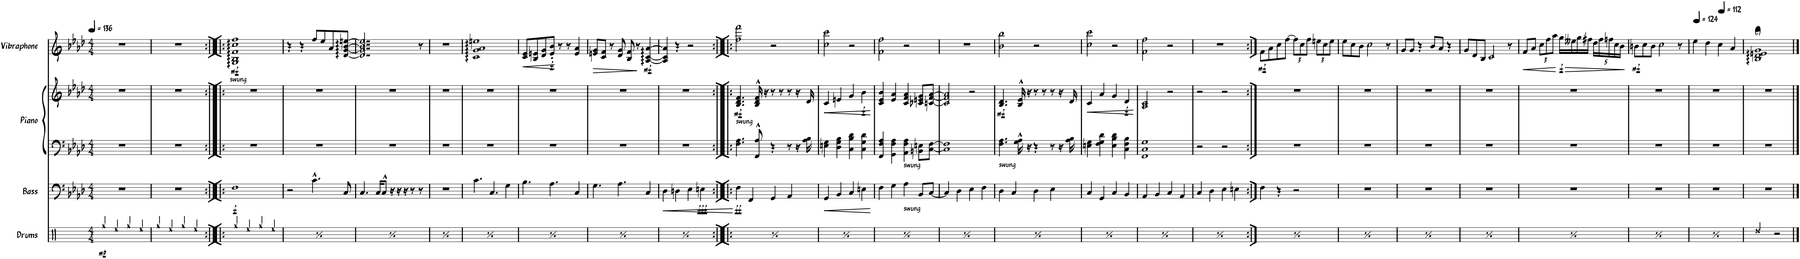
**kern	**dynam	**kern	**dynam	**kern	**kern	**dynam	**kern	**dynam
*part4	*part4	*part3	*part3	*part2	*part2	*part2	*part1	*part1
*staff5	*staff5	*staff4	*staff4	*staff3	*staff2	*staff2/3	*staff1	*staff1
*I"Drums	*	*I"Bass	*	*I"Piano	*	*	*I"Vibraphone	*
*I'Drums	*	*I'Bass	*	*I'Piano	*	*	*I'Vib.	*
*clefX	*	*clefF4	*	*clefF4	*clefG2	*	*clefG2	*
*	*	*Trd7c12	*	*	*	*	*	*
*k[]	*	*k[b-e-a-d-]	*	*k[b-e-a-d-]	*k[b-e-a-d-]	*	*k[b-e-a-d-]	*
*M4/4	*	*M4/4	*	*M4/4	*M4/4	*	*M4/4	*
*MM136	*	*MM136	*	*MM136	*MM136	*	*MM136	*
=1	=1	=1	=1	=1	=1	=1	=1	=1
!	!LO:DY:b	!	!	!	!	!	!	!
4Rgg/	mp	1r	.	1r	1r	.	1r	.
4Ree/	.	.	.	.	.	.	.	.
4Rgg/	.	.	.	.	.	.	.	.
4Ree/	.	.	.	.	.	.	.	.
=2	=2	=2	=2	=2	=2	=2	=2	=2
4Rgg/	.	1r	.	1r	1r	.	1r	.
4Ree/	.	.	.	.	.	.	.	.
4Rgg/	.	.	.	.	.	.	.	.
4Ree/	.	.	.	.	.	.	.	.
=3:|!|:	=3:|!|:	=3:|!|:	=3:|!|:	=3:|!|:	=3:|!|:	=3:|!|:	=3:|!|:	=3:|!|:
!	!	!	!	!	!	!	!LO:TX:b:t=swung	!
!	!	!	!LO:DY:b	!	!	!	!	!LO:DY:b
4Rgg/	.	1F	f	1r	1r	.	1G:: 1B-:: 1f:: 1cc:: 1ff::	mf
4Ree/	.	.	.	.	.	.	.	.
4Rgg/	.	.	.	.	.	.	.	.
4Ree/	.	.	.	.	.	.	.	.
=4	=4	=4	=4	=4	=4	=4	=4	=4
4Rgg/	.	2r	.	1r	1r	.	4r	.
4Ree/	.	.	.	.	.	.	4r	.
4Rgg/	.	4.c^^\	.	.	.	.	8ff/L	.
.	.	.	.	.	.	.	8ee-/	.
4Ree/	.	.	.	.	.	.	8a-/	.
.	.	8C/	.	.	.	.	[8d-/:: [8g/:: [8b-/:: [8een/::J	.
=5	=5	=5	=5	=5	=5	=5	=5	=5
4Rgg/	.	4.C/	.	1r	1r	.	2..d-/] 2..g/] 2..b-/] 2..ee/]	.
4Ree/	.	.	.	.	.	.	.	.
.	.	16C/KL	.	.	.	.	.	.
.	.	8C^^/J	.	.	.	.	.	.
4Rgg/	.	.	.	.	.	.	.	.
.	.	16r	.	.	.	.	.	.
.	.	16r	.	.	.	.	.	.
.	.	16r	.	.	.	.	.	.
4Ree/	.	8r	.	.	.	.	.	.
.	.	8r	.	.	.	.	8r	.
=6	=6	=6	=6	=6	=6	=6	=6	=6
4Rgg/	.	1r	.	1r	1r	.	1r	.
4Ree/	.	.	.	.	.	.	.	.
4Rgg/	.	.	.	.	.	.	.	.
4Ree/	.	.	.	.	.	.	.	.
=7	=7	=7	=7	=7	=7	=7	=7	=7
4Rgg/	.	4.c\	.	1r	1r	.	1c:: 1g:: 1a-:: 1een::	.
4Ree/	.	.	.	.	.	.	.	.
.	.	4.C/	.	.	.	.	.	.
4Rgg/	.	.	.	.	.	.	.	.
4Ree/	.	4G\	.	.	.	.	.	.
=8	=8	=8	=8	=8	=8	=8	=8	=8
!	!	!	!	!	!	!	!	!LO:HP:b
4Rgg/	.	4.B-\	.	1r	1r	.	8c/ 8e-/L	<
.	.	.	.	.	.	.	8B-/ 8en/	.
4Ree/	.	.	.	.	.	.	8d-/ 8g/	.
!	!	!	!	!	!	!	!	!LO:DY:b
.	.	4.A-\	.	.	.	.	8e/' 8b-/'J	f
4Rgg/	.	.	.	.	.	.	8r	[
.	.	.	.	.	.	.	8r	.
4Ree/	.	4C/	.	.	.	.	4e/ 4a-/	.
=9	=9	=9	=9	=9	=9	=9	=9	=9
!	!	!	!	!	!	!	!	!LO:HP:b
4Rgg/	.	4.G\	.	1r	1r	.	8en/ 8g/L	>
.	.	.	.	.	.	.	8c/ 8f/J	.
4Ree/	.	.	.	.	.	.	8r	.
.	.	4.A-\	.	.	.	.	8d-/ 8g/	.
4Rgg/	.	.	.	.	.	.	8B-/ 8f/	.
.	.	.	.	.	.	.	8r	.
!	!	!	!	!	!	!	!	!LO:DY:n=1:b
4Ree/	.	4C/	.	.	.	.	[4A-/:: [4c/:: [4a-/::	] mf
=10	=10	=10	=10	=10	=10	=10	=10	=10
!	!	!	!LO:HP:b	!	!	!	!	!
4Rgg/	.	4D-\	<	1r	1r	.	4A-/] 4c/] 4a-/]	.
4Ree/	.	4Dn\	.	.	.	.	4r	.
4Rgg/	.	4E-\	.	.	.	.	2r	.
!	!	!	!LO:DY:b	!	!	!	!	!
4Ree/	.	4En\	fff	.	.	.	.	.
.	.	.	[	.	.	.	.	.
=11:|!|:	=11:|!|:	=11:|!|:	=11:|!|:	=11:|!|:	=11:|!|:	=11:|!|:	=11:|!|:	=11:|!|:
!	!	!	!	!	!LO:TX:b:t=swung	!	!	!
!	!	!	!LO:DY:b	!	!	!LO:DY:b	!	!
4Rgg/	.	4F\	ff	4.F\ 4.A-\	4.B-/ 4.d-/ 4.f/	mf	2ff\ 2fff\	.
4Ree/	.	4FF/	.	.	.	.	.	.
.	.	.	.	8FF/^^ 8A-/^^	16B-/^^ 16d-/^^ 16f/^^	.	.	.
.	.	.	.	.	16r	.	.	.
4Rgg/	.	4GG/	.	4r	8r	.	2r	.
.	.	.	.	.	8r	.	.	.
4Ree/	.	4AA-/	.	8r	8r	.	.	.
.	.	.	.	16r	16r	.	.	.
.	.	.	.	16A-\ 16B-\	16d-/	.	.	.
=12	=12	=12	=12	=12	=12	=12	=12	=12
!	!	!	!LO:HP:b	!	!	!LO:HP:b	!	!
4Rgg/	.	4GG/	<	4En\ 4G\	4c/	<	2cc\ 2ccc\	.
4Ree/	.	4BB-/	.	4D-\ 4G\ 4B-\	4en/	.	.	.
4Rgg/	.	4C/	.	4C\ 4B-\ 4d-\	4g/	.	2r	.
!	!	!	!	!	!	!LO:DY:b	!	!
4Ree/	.	4En\	.	4C\ 4G\ 4d-\	4b-\	f	.	.
.	.	.	[	.	.	[	.	.
=13	=13	=13	=13	=13	=13	=13	=13	=13
4Rgg/	.	4F\	.	4FF/ 4F/ 4A-/	4c/ 4e-/ 4b-/	.	2f\ 2ff\	.
4Ree/	.	4G\	.	4GG\ 4F\ 4A-\	4e-/ 4a-/	.	.	.
!	!	!	!	!LO:TX:b:t=swung	!	!	!	!
!	!	!LO:TX:b:t=swung	!	!	!	!	!	!
4Rgg/	.	4A-\	.	4AA-\ 4F\ 4A-\	4c/ 4f/ 4a-/	.	2r	.
4Ree/	.	8BB-/L	.	8BBn\ 8En\L	8c-X/ 8en/ 8g/L	.	.	.
.	.	[8C/J	.	[8C\ [8F\J	[8cn/ [8f/ [8a-/J	.	.	.
=14	=14	=14	=14	=14	=14	=14	=14	=14
4Rgg/	.	4C/]	.	1C] 1F]	2c/] 2f/] 2a-/]	.	1r	.
4Ree/	.	4D-\	.	.	.	.	.	.
4Rgg/	.	4E-\	.	.	2r	.	.	.
4Ree/	.	4F\	.	.	.	.	.	.
=15	=15	=15	=15	=15	=15	=15	=15	=15
!	!	!	!	!LO:TX:b:t=swung	!	!	!	!
!	!	!	!	!	!	!LO:DY:b	!	!
4Rgg/	.	4D-\	.	4.F\ 4.A-\	4.B-/ 4.d-/	mf	2b-\ 2bb-\	.
4Ree/	.	4C/	.	.	.	.	.	.
.	.	.	.	16G\^^ 16A-\^^	16B-/^^ 16e-/^^	.	.	.
.	.	.	.	16r	16r	.	.	.
4Rgg/	.	4D-\	.	4r	8r	.	2r	.
.	.	.	.	.	8r	.	.	.
4Ree/	.	4E-\	.	8r	8r	.	.	.
.	.	.	.	16r	16r	.	.	.
.	.	.	.	16A-\ 16B-\	16d-/	.	.	.
=16	=16	=16	=16	=16	=16	=16	=16	=16
!	!	!	!	!	!	!LO:HP:b	!	!
4Rgg/	.	4C/	.	4En\ 4G\	4c/	<	2cc\ 2ccc\	.
4Ree/	.	4GG/	.	4F\ 4G\ 4d-\	4a-/	.	.	.
4Rgg/	.	4C/	.	4E\ 4B-\ 4d-\	4g/	.	2r	.
!	!	!	!	!	!	!LO:DY:b	!	!
4Ree/	.	4BB-/	.	4C\ 4F\ 4B-\	4d-/	f	.	.
.	.	.	.	.	.	[	.	.
=17	=17	=17	=17	=17	=17	=17	=17	=17
4Rgg/	.	4AA-/	.	1FF 1C 1G	2A-/ 2c/	.	2f\ 2ff\	.
4Ree/	.	4BB-/	.	.	.	.	.	.
4Rgg/	.	4C/	.	.	2r	.	2r	.
4Ree/	.	4AA-/	.	.	.	.	.	.
=18	=18	=18	=18	=18	=18	=18	=18	=18
4Rgg/	.	4C/	.	2r	2r	.	1r	.
4Ree/	.	4D-\	.	.	.	.	.	.
4Rgg/	.	4E-\	.	2r	2r	.	.	.
4Ree/	.	4En\	.	.	.	.	.	.
=19:|!	=19:|!	=19:|!	=19:|!	=19:|!	=19:|!	=19:|!	=19:|!	=19:|!
!	!	!	!	!	!	!	!	!LO:DY:b
4Rgg/	.	4F\	.	1r	1r	.	8f\L	mf
.	.	.	.	.	.	.	8a-\	.
4Ree/	.	4r	.	.	.	.	8cc\	.
.	.	.	.	.	.	.	[8ff\J	.
*	*	*	*	*	*	*	*Xbrackettup	*
4Rgg/	.	2r	.	.	.	.	12ff\L]	.
.	.	.	.	.	.	.	12cc\	.
.	.	.	.	.	.	.	12ff\J	.
4Ree/	.	.	.	.	.	.	12een\L	.
.	.	.	.	.	.	.	12cc\	.
.	.	.	.	.	.	.	12ee\J	.
=20	=20	=20	=20	=20	=20	=20	=20	=20
4Rgg/	.	1r	.	1r	1r	.	8ee-\L	.
.	.	.	.	.	.	.	8cc\	.
4Ree/	.	.	.	.	.	.	8b-\J	.
.	.	.	.	.	.	.	2cc\	.
4Rgg/	.	.	.	.	.	.	.	.
4Ree/	.	.	.	.	.	.	.	.
.	.	.	.	.	.	.	8r	.
=21	=21	=21	=21	=21	=21	=21	=21	=21
4Rgg/	.	1r	.	1r	1r	.	8g/L	.
.	.	.	.	.	.	.	8g/J	.
4Ree/	.	.	.	.	.	.	4r	.
4Rgg/	.	.	.	.	.	.	8b-/L	.
.	.	.	.	.	.	.	8a-/J	.
4Ree/	.	.	.	.	.	.	4r	.
=22	=22	=22	=22	=22	=22	=22	=22	=22
4Rgg/	.	1r	.	1r	1r	.	8g/L	.
.	.	.	.	.	.	.	8d-/	.
4Ree/	.	.	.	.	.	.	8B-/J	.
.	.	.	.	.	.	.	2c/	.
4Rgg/	.	.	.	.	.	.	.	.
4Ree/	.	.	.	.	.	.	.	.
.	.	.	.	.	.	.	8r	.
=23	=23	=23	=23	=23	=23	=23	=23	=23
!	!	!	!	!	!	!	!	!LO:HP:b
4Rgg/	.	1r	.	1r	1r	.	8f/L	<
.	.	.	.	.	.	.	8a-/J	.
4Ree/	.	.	.	.	.	.	12cc\L	.
.	.	.	.	.	.	.	12ff\	.
.	.	.	.	.	.	.	12aa-\J	.
!	!	!	!	!	!	!	!	!LO:HP:n=1:b
!	!	!	!	!	!	!	!	!LO:DY:n=1:b
4Rgg/	.	.	.	.	.	.	16gg\LL	[ > f
.	.	.	.	.	.	.	16ee--X\	.
.	.	.	.	.	.	.	16gg\	.
.	.	.	.	.	.	.	16ff#X\JJ	.
4Ree/	.	.	.	.	.	.	20dd-\LL	.
.	.	.	.	.	.	.	20ff#\	.
.	.	.	.	.	.	.	20ffn\	.
.	.	.	.	.	.	.	20cc\	.
.	.	.	.	.	.	.	20b-\JJ	.
.	.	.	.	.	.	.	.	]
=24	=24	=24	=24	=24	=24	=24	=24	=24
!	!	!	!	!	!	!	!	!LO:DY:b
4Rgg/	.	1r	.	1r	1r	.	8bn\L	mf
.	.	.	.	.	.	.	8cc\	.
4Ree/	.	.	.	.	.	.	8b\J	.
.	.	.	.	.	.	.	2cc\	.
4Rgg/	.	.	.	.	.	.	.	.
4Ree/	.	.	.	.	.	.	.	.
.	.	.	.	.	.	.	8r	.
=25	=25	=25	=25	=25	=25	=25	=25	=25
*	*	*	*	*	*	*	*MM124	*
4Rgg/	.	1r	.	1r	1r	.	4ee-\	.
4Ree/	.	.	.	.	.	.	4dd-\	.
*	*	*	*	*	*	*	*MM112	*
4Rgg/	.	.	.	.	.	.	4cc\	.
4Ree/	.	.	.	.	.	.	4a-/	.
=26	=26	=26	=26	=26	=26	=26	=26	=26
2Rdd/	.	1r	.	1r	1r	.	1B-::;< 1d-::;< 1en::;< 1g::;<	.
2r	.	.	.	.	.	.	.	.
==	==	==	==	==	==	==	==	==
*-	*-	*-	*-	*-	*-	*-	*-	*-
